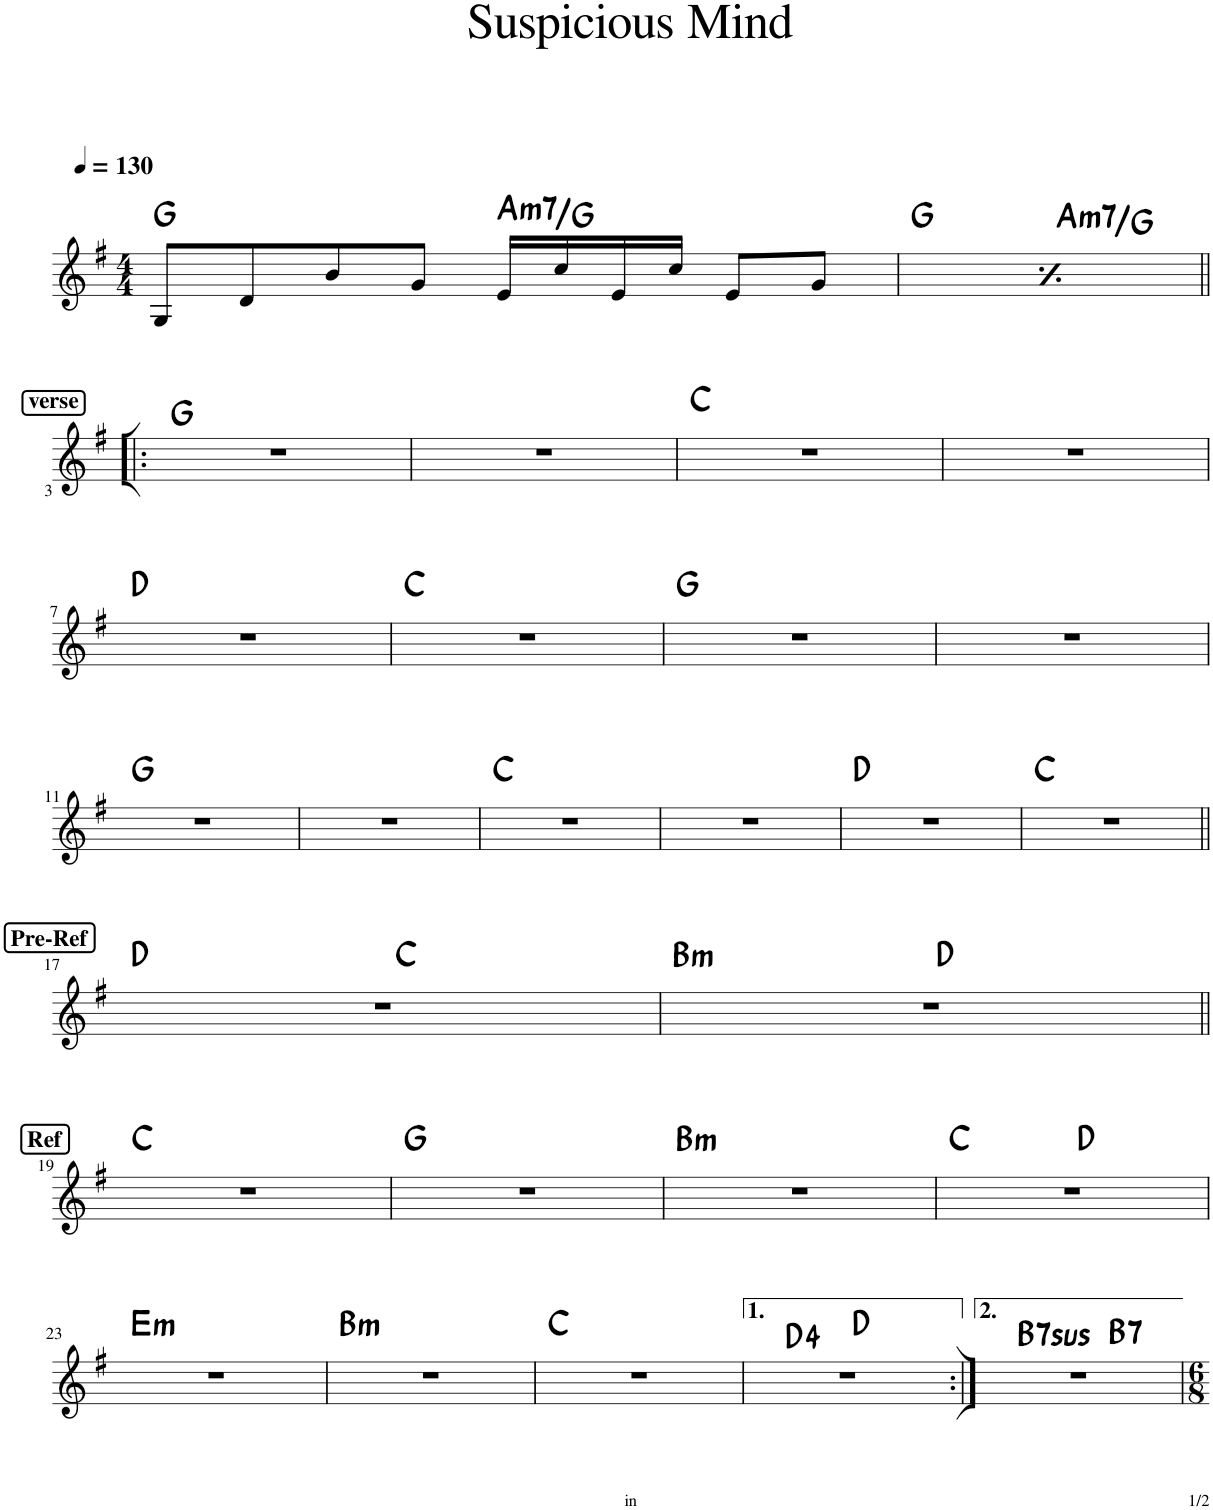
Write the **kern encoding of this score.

**kern	**harte
*part1	*part1
*staff1	*
*I"Piano	*
*I'Pno.	*
*clefG2	*
*k[f#]	*
*M4/4	*
*MM130	*
=1	=1
8G/L	G:maj
8d/	.
8b/	.
8g/J	.
!	!LO:H:kt=m7
16e/LL	A:min7/b7
16cc/	.
16e/	.
16cc/JJ	.
8e/L	.
8g/J	.
=2	=2
*MM130	*
8G/L	G:maj
8d/	.
8b/	.
8g/J	.
!	!LO:H:kt=m7
16e/LL	A:min7/b7
16cc/	.
16e/	.
16cc/JJ	.
8e/L	.
8g/J	.
!!LO:LB:g=z
!!LO:REH:place=s1:a:B:cj:fs=11:t=verse
=3!|:	=3!|:
1r	G:maj
=4	=4
1r	.
=5	=5
1r	C:maj
=6	=6
1r	.
!!LO:LB:g=z
=7	=7
1r	D:maj
=8	=8
1r	C:maj
=9	=9
1r	G:maj
=10	=10
1r	.
!!LO:LB:g=z
=11	=11
1r	G:maj
=12	=12
1r	.
=13	=13
1r	C:maj
=14	=14
1r	.
=15	=15
1r	D:maj
=16	=16
1r	C:maj
!!LO:LB:g=z
!!LO:REH:place=s1:a:B:cj:fs=11:t=Pre-Ref
=17||	=17||
*^	*
1r	2ryy	D:maj
.	2ryy	C:maj
=18	=18	=18
!	!	!LO:H:kt=m
1r	2ryy	B:min
.	2ryy	D:maj
*v	*v	*
!!LO:LB:g=z
!!LO:REH:place=s1:a:B:cj:fs=11:t=Ref
=19||	=19||
1r	C:maj
=20	=20
1r	G:maj
=21	=21
!	!LO:H:kt=m
1r	B:min
=22	=22
*^	*
1r	2ryy	C:maj
.	2ryy	D:maj
!!LO:LB:g=z	!!
=23	=23	=23
!	!	!LO:H:kt=m
*v	*v	*
1r	E:min
=24	=24
!	!LO:H:kt=m
1r	B:min
=25	=25
1r	C:maj
=26	=26
*^	*
1r	2ryy	D:maj(4)
.	2ryy	D:maj
=27:|!	=27:|!	=27:|!
!	!	!LO:H:kt=7sus
1r	2ryy	B:sus4(7)
!	!	!LO:H:kt=7
.	2ryy	B:7
*v	*v	*
=	=
*-	*-
